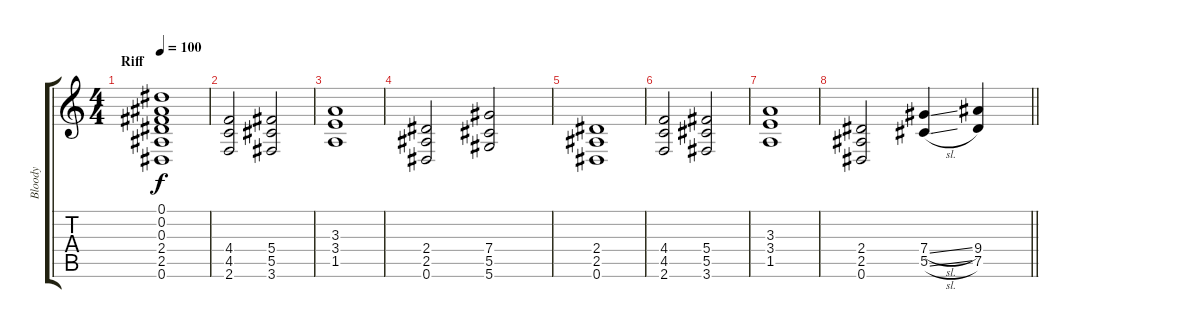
\track ("Bloody" "Bloody") {instrument overdrivenguitar}
\staff {score tabs}
\tuning (Eb4 Bb3 Gb3 Db3 Ab2 Eb2) {hide}
\ts (4 4)
\section ("" "Riff")
\tempo 100
\clef g2
\ks c
(0.1 0.2 0.3 2.4 2.5 0.6).1{dy f} |
(4.4 4.5 2.6).2 (5.4 5.5 3.6).2 |
(3.3 3.4 1.5).1 |
(2.4 2.5 0.6).2 (7.4 5.5 5.6).2 |
(2.4 2.5 0.6).1 |
(4.4 4.5 2.6).2 (5.4 5.5 3.6).2 |
(3.3 3.4 1.5).1 |
\barLineRight lightlight
(2.4 2.5 0.6).2 (7.4{sl} 5.5{sl}).4 (9.4 7.5).4
